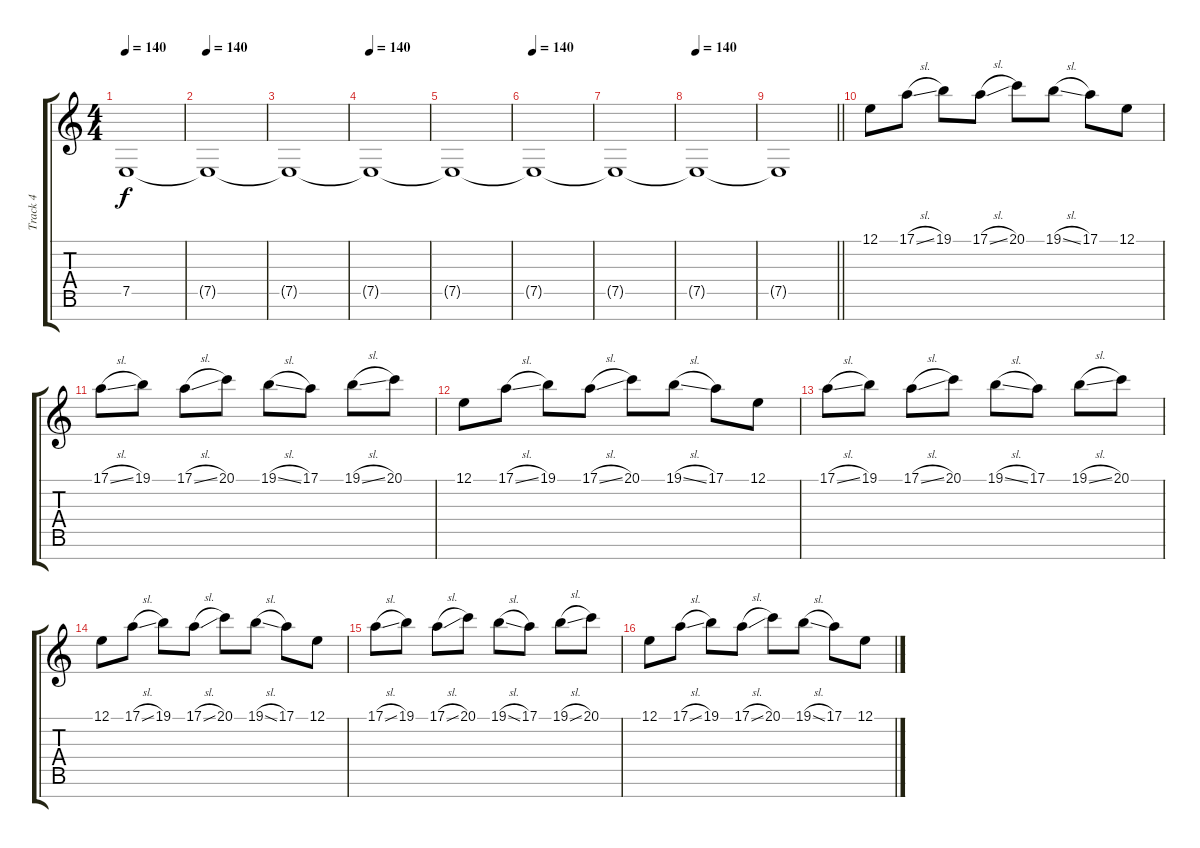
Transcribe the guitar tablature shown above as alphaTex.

\track ("Track 4" "Track 4") {instrument lead2sawtooth}
\staff {score tabs}
\tuning (E4 B3 G3 D3 A2 E2 B1) {hide}
\ts (4 4)
\tempo 140
\clef g2
\ks c
7.5{t}.1{dy f} |
\tempo 140
7.5{t}.1 |
7.5{t}.1 |
\tempo 140
7.5{t}.1 |
7.5{t}.1 |
\tempo 140
7.5{t}.1 |
7.5{t}.1 |
\tempo 140
7.5{t}.1 |
\barLineRight lightlight
7.5{t}.1 |
\section ("" "")
12.1.8{instrument lead2sawtooth} 17.1{sl}.8 19.1.8 17.1{sl}.8 20.1.8 19.1{sl}.8 17.1.8 12.1.8 |
17.1{sl}.8 19.1.8 17.1{sl}.8 20.1.8 19.1{sl}.8 17.1.8 19.1{sl}.8 20.1.8 |
12.1.8{instrument lead2sawtooth} 17.1{sl}.8 19.1.8 17.1{sl}.8 20.1.8 19.1{sl}.8 17.1.8 12.1.8 |
17.1{sl}.8 19.1.8 17.1{sl}.8 20.1.8 19.1{sl}.8 17.1.8 19.1{sl}.8 20.1.8 |
12.1.8{instrument lead2sawtooth} 17.1{sl}.8 19.1.8 17.1{sl}.8 20.1.8 19.1{sl}.8 17.1.8 12.1.8 |
17.1{sl}.8 19.1.8 17.1{sl}.8 20.1.8 19.1{sl}.8 17.1.8 19.1{sl}.8 20.1.8 |
12.1.8{instrument lead2sawtooth} 17.1{sl}.8 19.1.8 17.1{sl}.8 20.1.8 19.1{sl}.8 17.1.8 12.1.8
